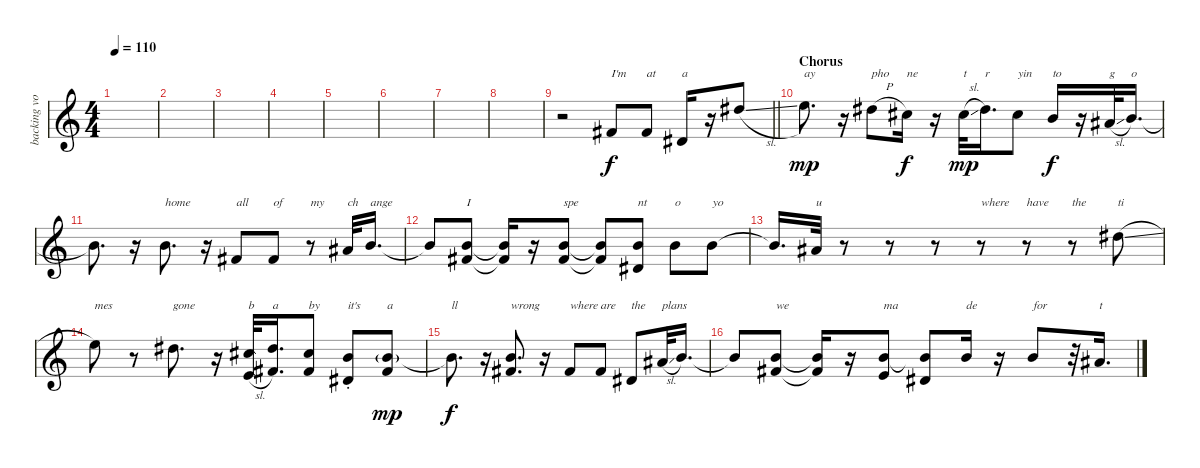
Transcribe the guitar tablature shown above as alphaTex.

\track ("backing vocals" "backing vo") {instrument lead2sawtooth}
\staff {score}
\tuning (E4 B3 G3 D3 A2 E2) {hide}
\ts (4 4)
\tempo 110
\clef g2
\ks c
|
|
|
|
|
|
|
|
\barLineRight lightlight
r.2 7.2.8{txt "I'm"} 7.2.8{txt "at"} 4.2.16{txt "a"} r.16 11.1{sl}.8 |
\section ("" "Chorus")
12.1.8{d txt "ay" dy mp} r.16 11.1{h}.8{txt "pho"} 9.1.16{txt "ne" dy f} r.16 9.1{sl}.32{txt "t" dy mp} 11.1.16{d txt "r"} 9.1.8{txt "yin"} 7.1.16{txt "to" dy f} r.16 6.1{sl}.32{txt "g"} 7.1.16{d txt "o"} |
7.1{t}.8{d} r.16 7.1.8{d txt "home"} r.16 7.2.8{txt "all"} 7.2.8{txt "of"} r.8{txt "my"} 6.1.32{txt "ch"} 7.1.16{d txt "ange"} |
7.1{t}.8 (7.1 7.2).8{txt "I"} (7.1{t} 7.2{t}).16 r.16 (7.1 7.2).8{txt "spe"} (7.1{t} 7.2{t}).8 (7.1 4.2).8{txt "nt"} 7.1.8{txt "o"} 7.1.8{txt "yo"} |
7.1{t}.16{d} 6.1.32{txt "u"} r.8 r.8 r.8 r.8{txt "where"} r.8{txt "have"} r.8{txt "the"} 11.1{sl}.8{txt "ti"} |
12.1.8{txt "mes"} r.8 11.1.8{d txt "gone"} r.16 (9.1{sl} 5.2{sl}).32{txt "b"} (11.1 7.2).16{d txt "a"} (9.1 7.2).8{txt "by"} (7.1{st} 4.2).8{txt "it's"} (7.1{g} 7.2).8{txt "a" dy mp} |
7.1{t}.8{d txt "ll" dy f} r.16 (7.1 7.2).8{d txt "wrong"} r.16 7.2.8{txt "where"} 7.2.8{txt "are"} 4.2.8{txt "the"} 6.1{sl}.32{txt "plans"} 7.1.16{d} |
7.1{t}.8 (7.1 7.2).8{txt "we"} (7.1{t} 7.2{t}).16 r.16 (7.1 5.2).8{txt "ma"} (7.1{t} 4.2).8 7.1.16{txt "de"} r.16 7.1.8{txt "for"} r.32 6.1.16{d txt "t"}
